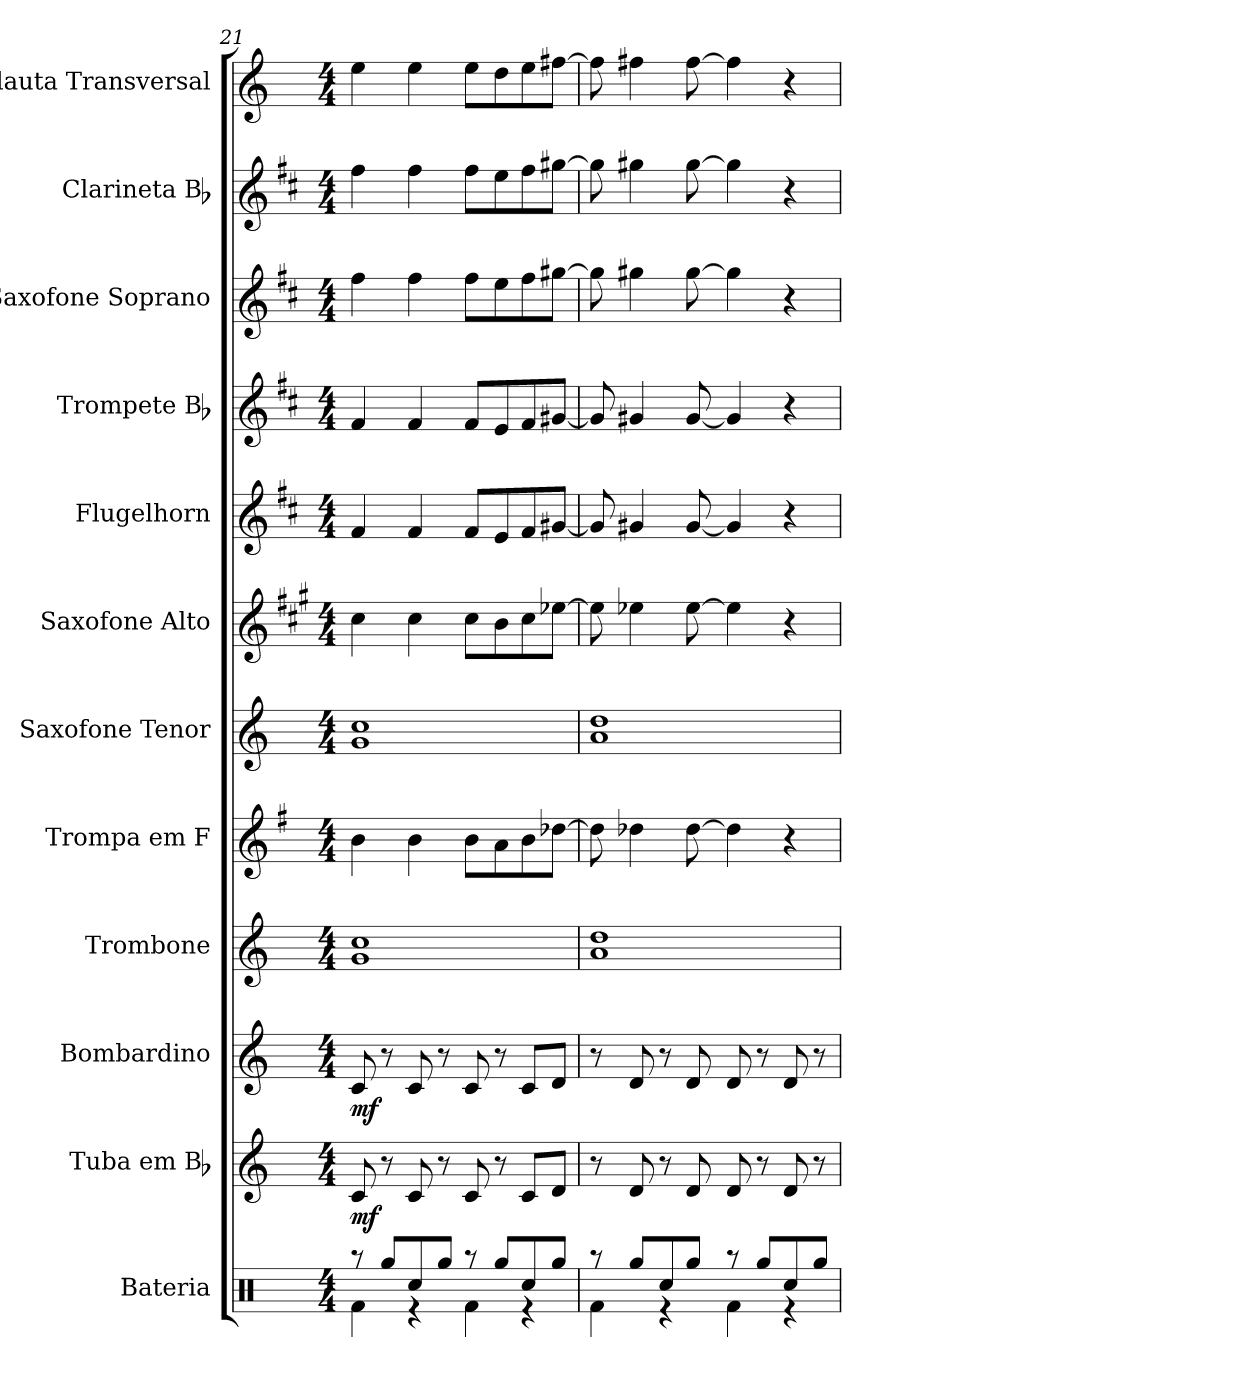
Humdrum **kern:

**kern	**kern	**dynam	**kern	**dynam	**kern	**kern	**kern	**kern	**kern	**kern	**kern	**kern	**kern
*part12	*part11	*part11	*part10	*part10	*part9	*part8	*part7	*part6	*part5	*part4	*part3	*part2	*part1
*staff12	*staff11	*staff11	*staff10	*staff10	*staff9	*staff8	*staff7	*staff6	*staff5	*staff4	*staff3	*staff2	*staff1
*I"Bateria	*I"Tuba em Bb	*	*I"Bombardino	*	*I"Trombone	*I"Trompa em F	*I"Saxofone Tenor	*I"Saxofone Alto	*I"Flugelhorn	*I"Trompete Bb	*I"Saxofone Soprano	*I"Clarineta Bb	*I"Flauta Transversal
*I'Bat.	*I'Tu. Bb	*	*I'Bomb.	*	*I'Tbn.	*I'Trom. F	*I'Sax. Tn.	*	*I'Flghn.	*I'Tpt. Bb	*I'Sax. Sop.	*I'Cl. Bb	*I'Fl.
*clefX	*clefG2	*	*clefG2	*	*clefG2	*clefG2	*clefG2	*clefG2	*clefG2	*clefG2	*clefG2	*clefG2	*clefG2
*	*ITrd15c26	*	*ITrd8c14	*	*ITrd8c14	*ITrd4c7	*ITrd8c14	*ITrd5c9	*ITrd1c2	*ITrd1c2	*ITrd1c2	*ITrd1c2	*
*k[]	*k[]	*	*k[]	*	*k[]	*k[]	*k[]	*k[]	*k[]	*k[]	*k[]	*k[]	*k[]
*M4/4	*M4/4	*	*M4/4	*	*M4/4	*M4/4	*M4/4	*M4/4	*M4/4	*M4/4	*M4/4	*M4/4	*M4/4
=21	=21	=21	=21	=21	=21	=21	=21	=21	=21	=21	=21	=21	=21
*^	*	*	*	*	*	*	*	*	*	*	*	*	*
!	!	!	!LO:DY:b	!	!LO:DY:b	!	!	!	!	!	!	!	!	!
8r	4Rf\	8CC/	mf	8C/	mf	1G 1c	4e\	1G 1c	4e\	4e/	4e/	4ee\	4ee\	4ee\
8Rgg/L	.	8r	.	8r	.	.	.	.	.	.	.	.	.	.
8Rcc/	4r	8CC/	.	8C/	.	.	4e\	.	4e\	4e/	4e/	4ee\	4ee\	4ee\
8Rgg/J	.	8r	.	8r	.	.	.	.	.	.	.	.	.	.
8r	4Rf\	8CC/	.	8C/	.	.	8e\L	.	8e\L	8e/L	8e/L	8ee\L	8ee\L	8ee\L
8Rgg/L	.	8r	.	8r	.	.	8d\	.	8d\	8d/	8d/	8dd\	8dd\	8dd\
8Rcc/	4r	8CC/L	.	8C/L	.	.	8e\	.	8e\	8e/	8e/	8ee\	8ee\	8ee\
8Rgg/J	.	8DD/J	.	8D/J	.	.	[8g-X\J	.	[8g-X\J	[8f#X/J	[8f#X/J	[8ff#X\J	[8ff#X\J	[8ff#X\J
=22	=22	=22	=22	=22	=22	=22	=22	=22	=22	=22	=22	=22	=22	=22
8r	4Rf\	8r	.	8r	.	1A 1d	8g-\]	1A 1d	8g-\]	8f#/]	8f#/]	8ff#\]	8ff#\]	8ff#\]
8Rgg/L	.	8DD/	.	8D/	.	.	4g-X\	.	4g-X\	4f#X/	4f#X/	4ff#X\	4ff#X\	4ff#X\
8Rcc/	4r	8r	.	8r	.	.	.	.	.	.	.	.	.	.
8Rgg/J	.	8DD/	.	8D/	.	.	[8g-\	.	[8g-\	[8f#/	[8f#/	[8ff#\	[8ff#\	[8ff#\
8r	4Rf\	8DD/	.	8D/	.	.	4g-\]	.	4g-\]	4f#/]	4f#/]	4ff#\]	4ff#\]	4ff#\]
8Rgg/L	.	8r	.	8r	.	.	.	.	.	.	.	.	.	.
8Rcc/	4r	8DD/	.	8D/	.	.	4r	.	4r	4r	4r	4r	4r	4r
8Rgg/J	.	8r	.	8r	.	.	.	.	.	.	.	.	.	.
*v	*v	*	*	*	*	*	*	*	*	*	*	*	*	*
=	=	=	=	=	=	=	=	=	=	=	=	=	=
*-	*-	*-	*-	*-	*-	*-	*-	*-	*-	*-	*-	*-	*-
